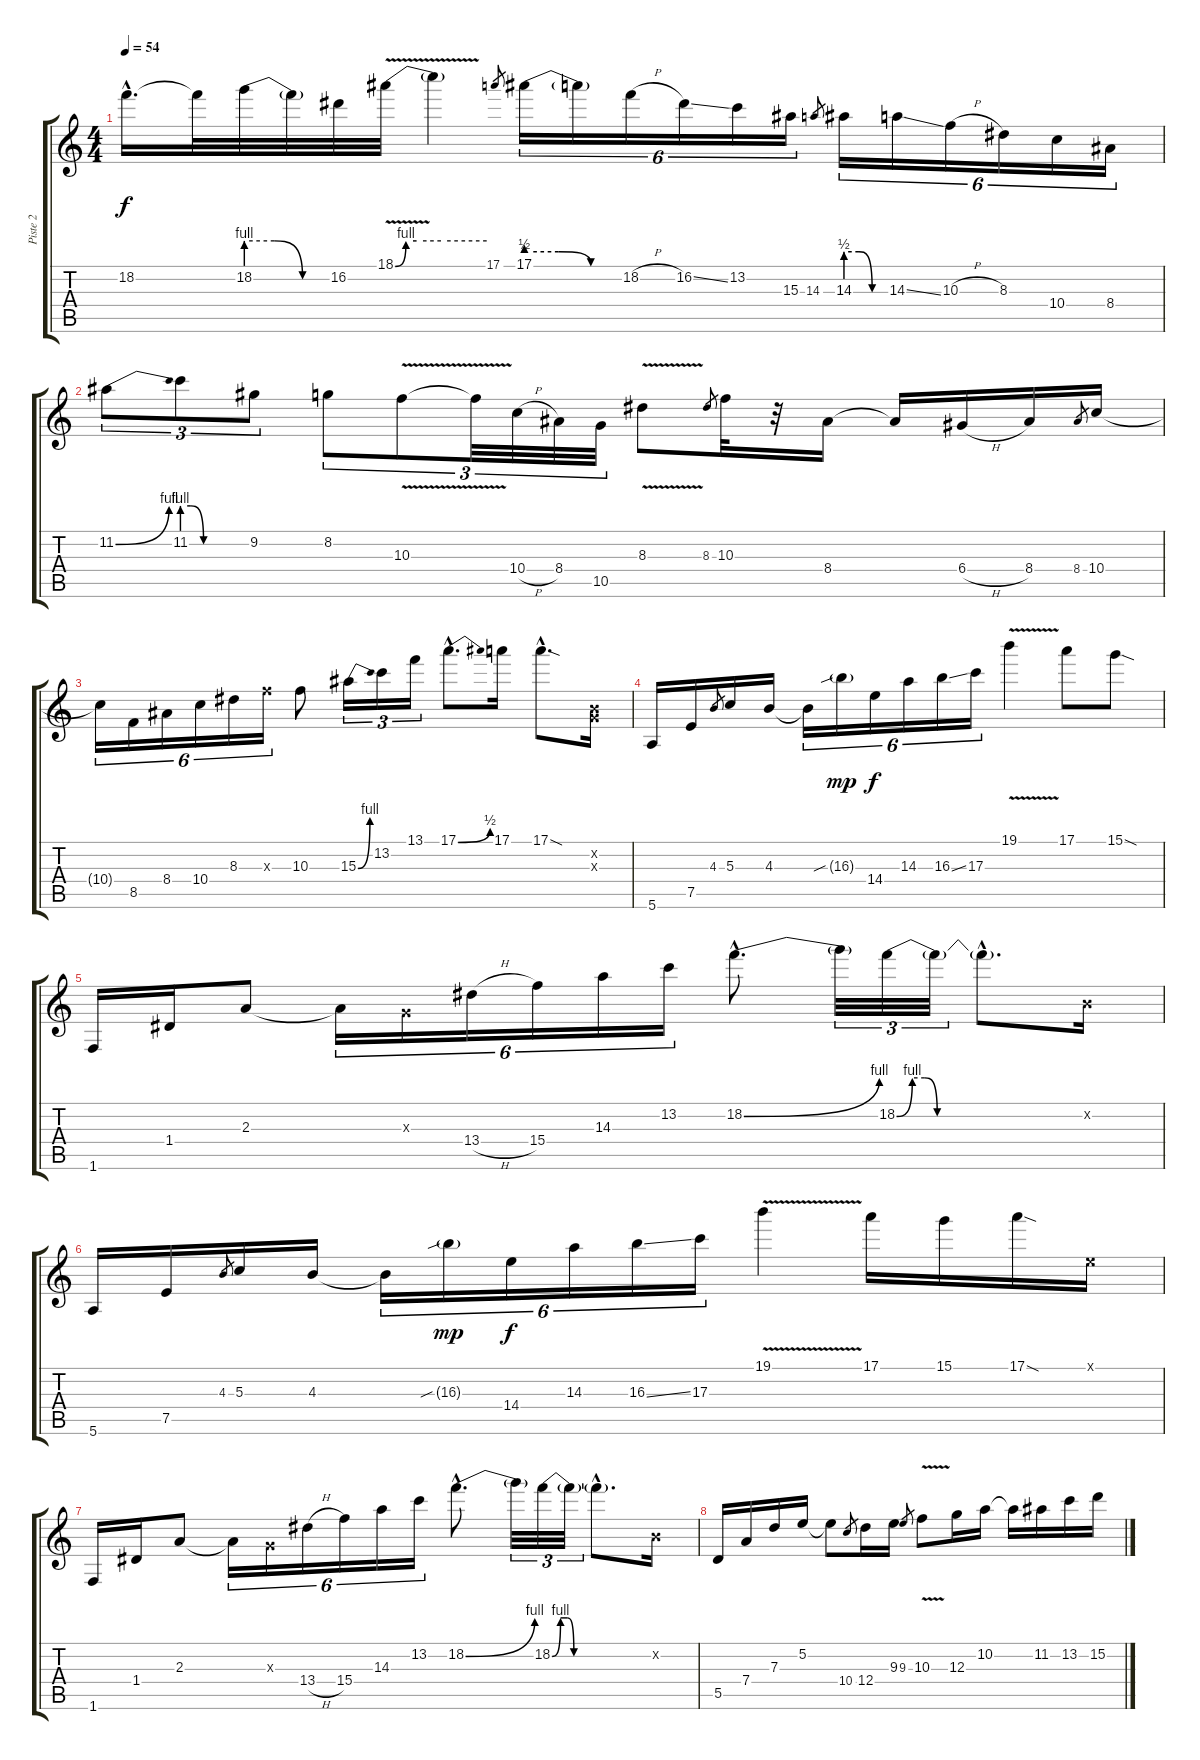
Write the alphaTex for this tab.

\track ("Piste 2" "Piste 2") {instrument overdrivenguitar}
\staff {score tabs}
\tuning (E4 B3 G3 D3 A2 E2) {hide}
\ts (4 4)
\tempo 54
\clef g2
\ks c
18.2{hac}.16{d dy f} 18.2{t}.32 18.2{be (custom 0 4 20 4 40 0 60 0)}.32 18.2{t}.32 16.2.32 18.1{be (custom 0 0 7 4 14 4 30 4 60 4) v}.32 18.1{t}.4 17.1.8{gr} 17.1{be (custom 0 2 20 2 40 0 60 0)}.16{tu (6 4)} 17.1{t}.16{tu (6 4)} 18.2{h}.16{tu (6 4)} 16.2{ss}.16{tu (6 4)} 13.2.16{tu (6 4)} 15.3.16{tu (6 4)} 14.3.8{gr} 14.3{be (custom 0 2 20 2 40 0 60 0)}.16{tu (6 4)} 14.3{ss}.16{tu (6 4)} 10.3{h}.16{tu (6 4)} 8.3.16{tu (6 4)} 10.4.16{tu (6 4)} 8.4.16{tu (6 4)} |
11.2{be (bend 0 0 60 4)}.8{tu (3 2)} 11.2{be (custom 0 4 8 4 20 0 40 0 60 0)}.8{tu (3 2)} 9.2.8{tu (3 2)} 8.2.8{tu (3 2)} 10.3{v}.8{tu (3 2)} 10.3{t}.32{tu (3 2)} 10.4{h}.32{tu (3 2)} 8.4.32{tu (3 2)} 10.5.32{tu (3 2)} 8.3{v}.8 8.3.8{gr} 10.3.32 r.32 8.4.16 8.4{t}.16 6.4{h}.16 8.4.16 8.4.8{gr} 10.4.16 |
10.4{t}.16{tu (6 4)} 8.5.16{tu (6 4)} 8.4.16{tu (6 4)} 10.4.16{tu (6 4)} 8.3.16{tu (6 4)} 10.3{x}.16{tu (6 4)} 10.3.8 15.3{be (bend 0 0 60 4)}.16{tu (3 2)} 13.2.16{tu (3 2)} 13.1.16{tu (3 2)} 17.1{be (bend 0 0 60 2) hac}.8{d} 17.1.16 17.1{sod hac}.8{d} (0.2{x} 0.3{x}).16 |
5.6.16 7.5.16 4.3.8{gr} 5.3.16 4.3.16 4.3{t}.16{tu (6 4)} 16.3{sib g}.16{tu (6 4) dy mp} 14.4.16{tu (6 4) dy f} 14.3.16{tu (6 4)} 16.3{ss}.16{tu (6 4)} 17.3.16{tu (6 4)} 19.1{v}.4 17.1.8 15.1{sod}.8 |
1.6.16 1.4.16 2.3.8 2.3{t}.16{tu (6 4)} 0.3{x}.16{tu (6 4)} 13.4{h}.16{tu (6 4)} 15.4.16{tu (6 4)} 14.3.16{tu (6 4)} 13.2.16{tu (6 4)} 18.2{be (bend 0 0 60 4) hac}.8{d} 18.2{t}.32{tu (3 2)} 18.2{be (custom 0 0 5 4 9 4 13 0 20 0 45 0 60 0)}.32{tu (3 2)} 18.2{t}.32{tu (3 2)} 18.2{hac t}.8{d} 0.2{x}.16 |
5.6.16 7.5.16 4.3.8{gr} 5.3.16 4.3.16 4.3{t}.16{tu (6 4)} 16.3{sib g}.16{tu (6 4) dy mp} 14.4.16{tu (6 4) dy f} 14.3.16{tu (6 4)} 16.3{ss}.16{tu (6 4)} 17.3.16{tu (6 4)} 19.1{v}.4 17.1.16 15.1.16 17.1{sod}.16 0.1{x}.16 |
1.6.16 1.4.16 2.3.8 2.3{t}.16{tu (6 4)} 0.3{x}.16{tu (6 4)} 13.4{h}.16{tu (6 4)} 15.4.16{tu (6 4)} 14.3.16{tu (6 4)} 13.2.16{tu (6 4)} 18.2{be (bend 0 0 60 4) hac}.8{d} 18.2{t}.32{tu (3 2)} 18.2{be (custom 0 0 5 4 9 4 13 0 20 0 45 0 60 0)}.32{tu (3 2)} 18.2{t}.32{tu (3 2)} 18.2{hac t}.8{d} 0.2{x}.16 |
5.5.16 7.4.16 7.3.16 5.2.16 5.2{t}.8 10.4.8{gr} 12.4.16 9.3.16 9.3.8{gr} 10.3{v}.8 12.3.16 10.2.16 10.2{t}.16 11.2.16 13.2.16 15.2.16
